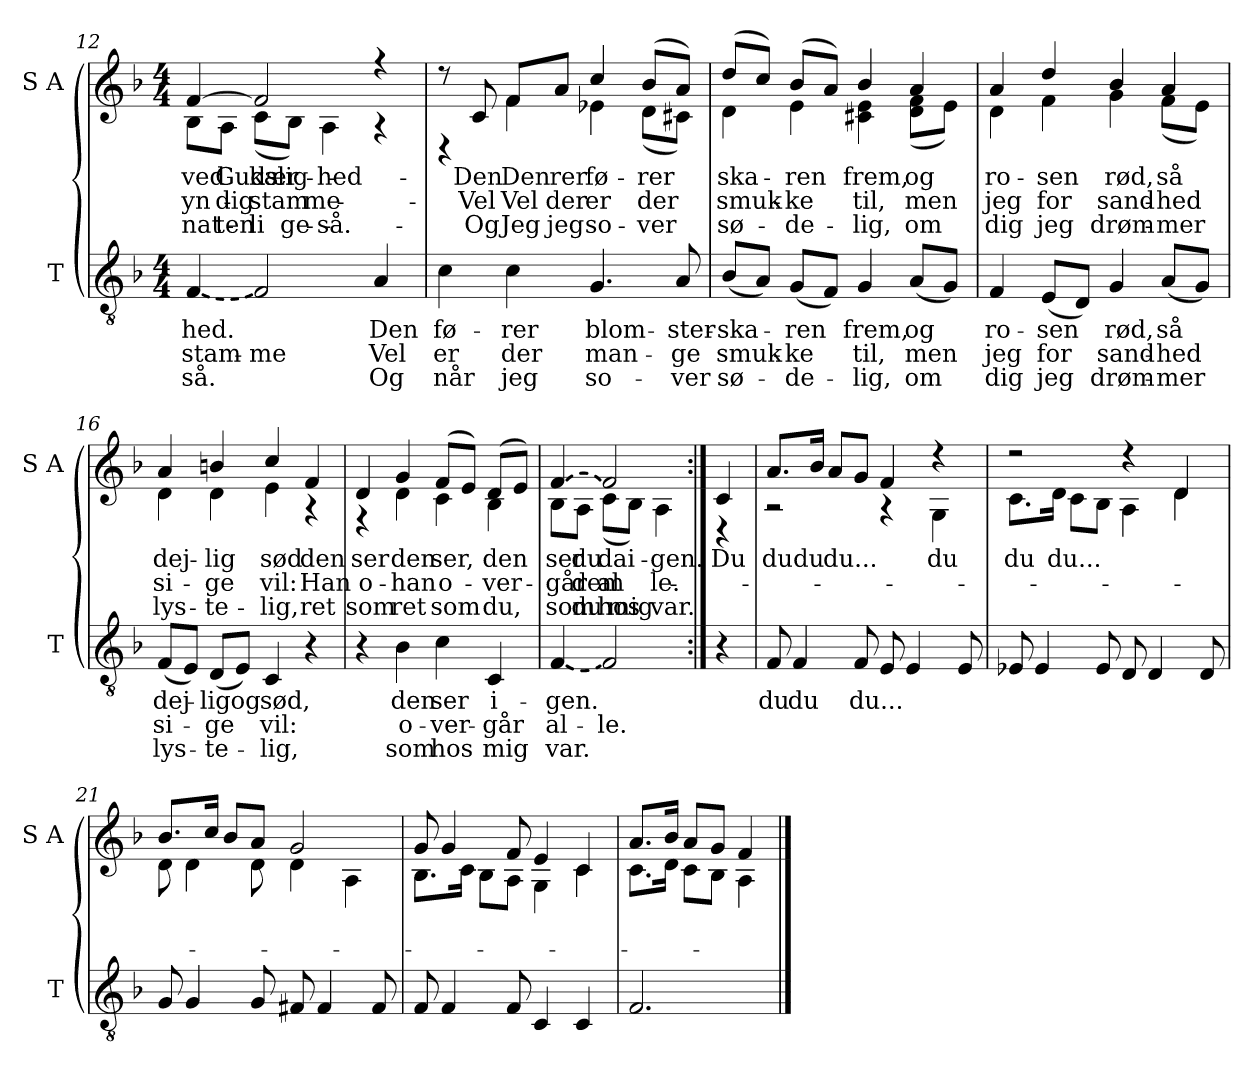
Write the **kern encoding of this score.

**kern	**text	**text	**text	**kern	**text	**text	**text
*part2	*part2	*part2	*part2	*part1	*part1	*part1	*part1
*staff2	*staff2	*staff2	*staff2	*staff1	*staff1	*staff1	*staff1
*I"T	*	*	*	*I"S A	*	*	*
*I'T	*	*	*	*I'S A	*	*	*
*clefGv2	*	*	*	*clefG2	*	*	*
*k[b-]	*	*	*	*k[b-]	*	*	*
*M4/4	*	*	*	*M4/4	*	*	*
=12	=12	=12	=12	=12	=12	=12	=12
!LO:T:dash	!LO:LY:b	!LO:LY:b	!LO:LY:b	!LO:T:dash	!LO:LY:a	!LO:LY:a	!LO:LY:a
*	*	*	*	*^	*	*	*
!	!	!	!	!	!	!LO:LY:b	!LO:LY:b	!LO:LY:b
[4F/	-hed.	stam-	-så.	[4f/	8B-\L	ved	yn-	nat-
!	!	!	!	!	!	!LO:LY:b	!LO:LY:b	!LO:LY:b
.	.	.	.	.	8A\J	Guds	-dig	-ten
!	!	!LO:LY:b	!	!	!	!	!LO:LY:a	!
!	!	!	!	!	!	!LO:LY:b	!LO:LY:b	!LO:LY:b
2F/]	.	-me	.	2f/]	(<8c\L	kær-	stam-	li-
!	!	!	!	!	!	!LO:LY:b	!	!LO:LY:b
.	.	.	.	.	8B-\J)	-lig-	.	-ge-
!	!	!	!	!	!	!LO:LY:b	!LO:LY:b	!LO:LY:b
.	.	.	.	.	4A\	-hed	-me	-så.
!	!LO:LY:b	!LO:LY:b	!LO:LY:b	!	!	!	!	!
4A/	Den	Vel	Og	4r	4r	.	.	.
!!LO:PB:g=z	!!
=13	=13	=13	=13	=13	=13	=13	=13	=13
!	!LO:LY:b	!LO:LY:b	!LO:LY:b	!	!	!	!	!
4c\	fø-	er	når	8r	4r	.	.	.
!	!	!	!	!	!	!LO:LY:a	!LO:LY:a	!LO:LY:a
.	.	.	.	8c/	.	Den	Vel	Og
!	!LO:LY:b	!LO:LY:b	!LO:LY:b	!	!	!LO:LY:a	!LO:LY:a	!LO:LY:a
!	!	!	!	!	!	!LO:LY:b	!LO:LY:b	!LO:LY:b
4c\	-rer	der	jeg	8f/L	4f\	Den	Vel	Jeg
!	!	!	!	!	!	!LO:LY:a	!LO:LY:a	!LO:LY:a
.	.	.	.	8a/J	.	-rer	der	jeg
!	!LO:LY:b	!LO:LY:b	!LO:LY:b	!	!	!LO:LY:a	!LO:LY:a	!LO:LY:a
!	!	!	!	!	!	!LO:LY:b	!LO:LY:b	!LO:LY:b
4.G/	blom-	man-	so-	4cc/	4e-X\	fø-	er	so-
!	!	!	!	!	!	!LO:LY:a	!LO:LY:a	!LO:LY:a
!	!	!	!	!	!	!LO:LY:b	!LO:LY:b	!LO:LY:b
.	.	.	.	(>8b-/L	(<8d\L	-rer	der	-ver
!	!LO:LY:b	!LO:LY:b	!LO:LY:b	!	!	!	!	!
8A/	-ster-	-ge	-ver	8a/J)	8c#X\J)	.	.	.
=14	=14	=14	=14	=14	=14	=14	=14	=14
!	!LO:LY:b	!LO:LY:b	!LO:LY:b	!	!	!LO:LY:a	!LO:LY:a	!LO:LY:a
!	!	!	!	!	!	!LO:LY:b	!LO:LY:b	!LO:LY:b
(<8B-/L	-ska-	smuk-	sø-	(>8dd/L	4d\	ska-	smuk-	sø-
8A/J)	.	.	.	8cc/J)	.	.	.	.
!	!LO:LY:b	!LO:LY:b	!LO:LY:b	!	!	!LO:LY:a	!LO:LY:a	!LO:LY:a
!	!	!	!	!	!	!LO:LY:b	!LO:LY:b	!LO:LY:b
(<8G/L	-ren	-ke	-de-	(>8b-/L	4e\	-ren	-ke	-de-
8F/J)	.	.	.	8a/J)	.	.	.	.
!	!LO:LY:b	!LO:LY:b	!LO:LY:b	!	!	!LO:LY:a	!LO:LY:a	!LO:LY:a
!	!	!	!	!	!	!LO:LY:b	!LO:LY:b	!LO:LY:b
4G/	frem,	til,	-lig,	4b-/	4c#X\ 4e\	frem,	til,	-lig,
!	!LO:LY:b	!LO:LY:b	!LO:LY:b	!	!	!LO:LY:a	!LO:LY:a	!LO:LY:a
!	!	!	!	!	!	!LO:LY:b	!LO:LY:b	!LO:LY:b
(<8A/L	og	men	om	4a/	(<8d\ 8f\L	og	men	om
8G/J)	.	.	.	.	8e\J)	.	.	.
=15	=15	=15	=15	=15	=15	=15	=15	=15
!	!LO:LY:b	!LO:LY:b	!LO:LY:b	!	!	!LO:LY:a	!LO:LY:a	!LO:LY:a
!	!	!	!	!	!	!LO:LY:b	!LO:LY:b	!LO:LY:b
4F/	ro-	jeg	dig	4a/	4d\	ro-	jeg	dig
!	!LO:LY:b	!LO:LY:b	!LO:LY:b	!	!	!LO:LY:a	!LO:LY:a	!LO:LY:a
!	!	!	!	!	!	!LO:LY:b	!LO:LY:b	!LO:LY:b
(<8E/L	-sen	for	jeg	4dd/	4f\	-sen	for	jeg
8D/J)	.	.	.	.	.	.	.	.
!	!LO:LY:b	!LO:LY:b	!LO:LY:b	!	!	!LO:LY:a	!LO:LY:a	!LO:LY:a
!	!	!	!	!	!	!LO:LY:b	!LO:LY:b	!LO:LY:b
4G/	rød,	sand-	drøm-	4b-/	4g\	rød,	sand-	drøm-
!	!LO:LY:b	!LO:LY:b	!LO:LY:b	!	!	!LO:LY:a	!LO:LY:a	!LO:LY:a
!	!	!	!	!	!	!LO:LY:b	!LO:LY:b	!LO:LY:b
(<8A/L	så	-hed	-mer	4a/	(<8f\L	så	-hed	-mer
8G/J)	.	.	.	.	8e\J)	.	.	.
!!LO:LB:g=z	!!
=16	=16	=16	=16	=16	=16	=16	=16	=16
!	!LO:LY:b	!LO:LY:b	!LO:LY:b	!	!	!LO:LY:a	!LO:LY:a	!LO:LY:a
!	!	!	!	!	!	!LO:LY:b	!LO:LY:b	!LO:LY:b
(<8F/L	dej-	si-	lys-	4a/	4d\	dej-	si-	lys-
8E/J)	.	.	.	.	.	.	.	.
!	!LO:LY:b	!LO:LY:b	!LO:LY:b	!	!	!LO:LY:a	!LO:LY:a	!LO:LY:a
!	!	!	!	!	!	!LO:LY:b	!LO:LY:b	!LO:LY:b
(<8D/L	-lig	-ge	-te-	4bn/	4d\	-lig	-ge	-te-
!	!LO:LY:b	!	!	!	!	!	!	!
8E/J)	og	.	.	.	.	.	.	.
!	!LO:LY:b	!LO:LY:b	!LO:LY:b	!	!	!LO:LY:a	!LO:LY:a	!LO:LY:a
!	!	!	!	!	!	!LO:LY:b	!LO:LY:b	!LO:LY:b
4C/	sød,	vil:	-lig,	4cc/	4e\	sød	vil:	-lig,
!	!	!	!	!	!	!LO:LY:a	!LO:LY:a	!LO:LY:a
4r	.	.	.	4f/	4r	den	Han	ret
=17	=17	=17	=17	=17	=17	=17	=17	=17
!	!	!	!	!	!	!LO:LY:a	!LO:LY:a	!LO:LY:a
4r	.	.	.	4d/	4r	ser	o-	som
!	!LO:LY:b	!LO:LY:b	!LO:LY:b	!	!	!LO:LY:a	!LO:LY:a	!LO:LY:a
!	!	!	!	!	!	!LO:LY:b	!LO:LY:b	!LO:LY:b
4B-\	den	o-	som	4g/	4d\	den	han	ret
!	!LO:LY:b	!LO:LY:b	!LO:LY:b	!	!	!LO:LY:a	!LO:LY:a	!LO:LY:a
!	!	!	!	!	!	!LO:LY:b	!LO:LY:b	!LO:LY:b
4c\	ser	-ver-	hos	(>8f/L	4c\	ser,	o-	som
.	.	.	.	8e/J)	.	.	.	.
!	!LO:LY:b	!LO:LY:b	!LO:LY:b	!	!	!LO:LY:a	!LO:LY:a	!LO:LY:a
!	!	!	!	!	!	!LO:LY:b	!LO:LY:b	!LO:LY:b
4C/	i-	-går	mig	(>8d/L	4B-\	den	-ver-	du,
.	.	.	.	8e/J)	.	.	.	.
=18	=18	=18	=18	=18	=18	=18	=18	=18
!LO:T:dash	!LO:LY:b	!LO:LY:b	!LO:LY:b	!LO:T:dash	!	!LO:LY:a	!LO:LY:a	!LO:LY:a
!	!	!	!	!	!	!LO:LY:b	!LO:LY:b	!LO:LY:b
[4F/	-gen.	al-	var.	[4f/	8B-\L	ser	-går	som
!	!	!	!	!	!	!LO:LY:b	!LO:LY:b	!LO:LY:b
.	.	.	.	.	8A\J	du	dem	du
!	!	!LO:LY:b	!	!	!	!	!LO:LY:a	!
!	!	!	!	!	!	!LO:LY:b	!LO:LY:b	!LO:LY:b
2F/]	.	-le.	.	2f/]	(<8c\L	da	al-	hos
!	!	!	!	!	!	!LO:LY:b	!	!LO:LY:b
.	.	.	.	.	8B-\J)	i-	.	mig
!	!	!	!	!	!	!LO:LY:b	!LO:LY:b	!LO:LY:b
.	.	.	.	.	4A\	-gen.	-le.	var.
!!LO:LB:g=z	!!
=18X2:|!	=18X2:|!	=18X2:|!	=18X2:|!	=18X2:|!	=18X2:|!	=18X2:|!	=18X2:|!	=18X2:|!
!	!	!	!	!	!	!LO:LY:a	!	!
4r	.	.	.	4c/	4r	Du	.	.
=19	=19	=19	=19	=19	=19	=19	=19	=19
!	!LO:LY:b	!	!	!	!	!LO:LY:a	!	!
8F/	du	.	.	8.a/L	2r	du	.	.
!	!LO:LY:b	!	!	!	!	!	!	!
4F/	du	.	.	.	.	.	.	.
!	!	!	!	!	!	!LO:LY:a	!	!
.	.	.	.	16b-/Jk	.	du	.	.
!	!	!	!	!	!	!LO:LY:a	!	!
.	.	.	.	8a/L	.	du...	.	.
!	!LO:LY:b	!	!	!	!	!	!	!
8F/	du...	.	.	8g/J	.	.	.	.
8E/	.	.	.	4f/	4r	.	.	.
4E/	.	.	.	.	.	.	.	.
!	!	!	!	!	!	!LO:LY:b	!	!
.	.	.	.	4r	4G\	du	.	.
8E/	.	.	.	.	.	.	.	.
=20	=20	=20	=20	=20	=20	=20	=20	=20
!	!	!	!	!	!	!LO:LY:b	!	!
8E-X/	.	.	.	2r	8.c\L	du	.	.
4E-/	.	.	.	.	.	.	.	.
!	!	!	!	!	!	!LO:LY:b	!	!
.	.	.	.	.	16d\Jk	du...	.	.
.	.	.	.	.	8c\L	.	.	.
8E-/	.	.	.	.	8B-\J	.	.	.
8D/	.	.	.	4r	4A\	.	.	.
4D/	.	.	.	.	.	.	.	.
.	.	.	.	4d/	4d\	.	.	.
8D/	.	.	.	.	.	.	.	.
=21	=21	=21	=21	=21	=21	=21	=21	=21
8G/	.	.	.	8.b-/L	8d\	.	.	.
4G/	.	.	.	.	4d\	.	.	.
.	.	.	.	16cc/Jk	.	.	.	.
.	.	.	.	8b-/L	.	.	.	.
8G/	.	.	.	8a/J	8d\	.	.	.
8F#X/	.	.	.	2g/	4d\	.	.	.
4F#/	.	.	.	.	.	.	.	.
.	.	.	.	.	4A\	.	.	.
8F#/	.	.	.	.	.	.	.	.
!!LO:LB:g=z	!!
=22	=22	=22	=22	=22	=22	=22	=22	=22
8F/	.	.	.	8g/	8.B-\L	.	.	.
4F/	.	.	.	4g/	.	.	.	.
.	.	.	.	.	16c\Jk	.	.	.
.	.	.	.	.	8B-\L	.	.	.
8F/	.	.	.	8f/	8A\J	.	.	.
4C/	.	.	.	4e/	4G\	.	.	.
4C/	.	.	.	4c/	4c\	.	.	.
=23	=23	=23	=23	=23	=23	=23	=23	=23
2.F/	.	.	.	8.a/L	8.c\L	.	.	.
.	.	.	.	16b-/Jk	16d\Jk	.	.	.
.	.	.	.	8a/L	8c\L	.	.	.
.	.	.	.	8g/J	8B-\J	.	.	.
.	.	.	.	4f/	4A\	.	.	.
*	*	*	*	*v	*v	*	*	*
==	==	==	==	==	==	==	==
*-	*-	*-	*-	*-	*-	*-	*-
